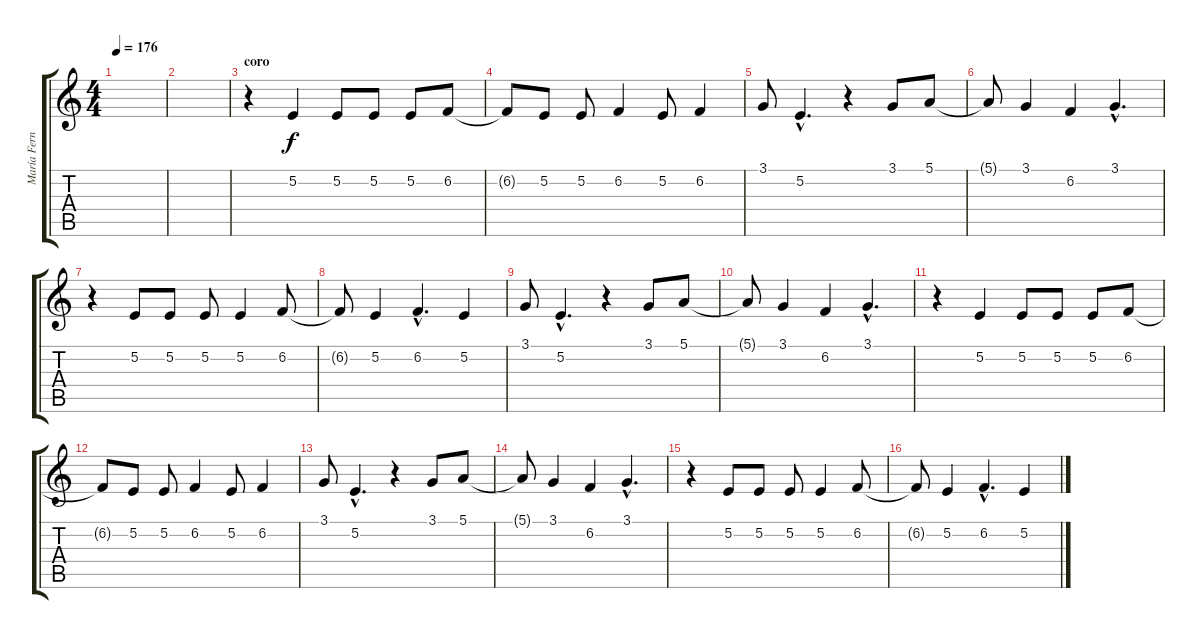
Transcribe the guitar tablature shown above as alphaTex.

\track ("María Fernanda (voz)" "María Fern") {instrument lead3calliope}
\staff {score tabs}
\tuning (E4 B3 G3 D3 A2 E2) {hide}
\ts (4 4)
\tempo 176
\clef g2
\ks c
|
|
\section ("" "coro")
r.4 5.2.4 5.2.8 5.2.8 5.2.8 6.2.8 |
6.2{t}.8 5.2.8 5.2.8 6.2.4 5.2.8 6.2.4 |
3.1.8 5.2{hac}.4{d} r.4 3.1.8 5.1.8 |
5.1{t}.8 3.1.4 6.2.4 3.1{hac}.4{d} |
r.4 5.2.8 5.2.8 5.2.8 5.2.4 6.2.8 |
6.2{t}.8 5.2.4 6.2{hac}.4{d} 5.2.4 |
3.1.8 5.2{hac}.4{d} r.4 3.1.8 5.1.8 |
5.1{t}.8 3.1.4 6.2.4 3.1{hac}.4{d} |
r.4 5.2.4 5.2.8 5.2.8 5.2.8 6.2.8 |
6.2{t}.8 5.2.8 5.2.8 6.2.4 5.2.8 6.2.4 |
3.1.8 5.2{hac}.4{d} r.4 3.1.8 5.1.8 |
5.1{t}.8 3.1.4 6.2.4 3.1{hac}.4{d} |
r.4 5.2.8 5.2.8 5.2.8 5.2.4 6.2.8 |
6.2{t}.8 5.2.4 6.2{hac}.4{d} 5.2.4
